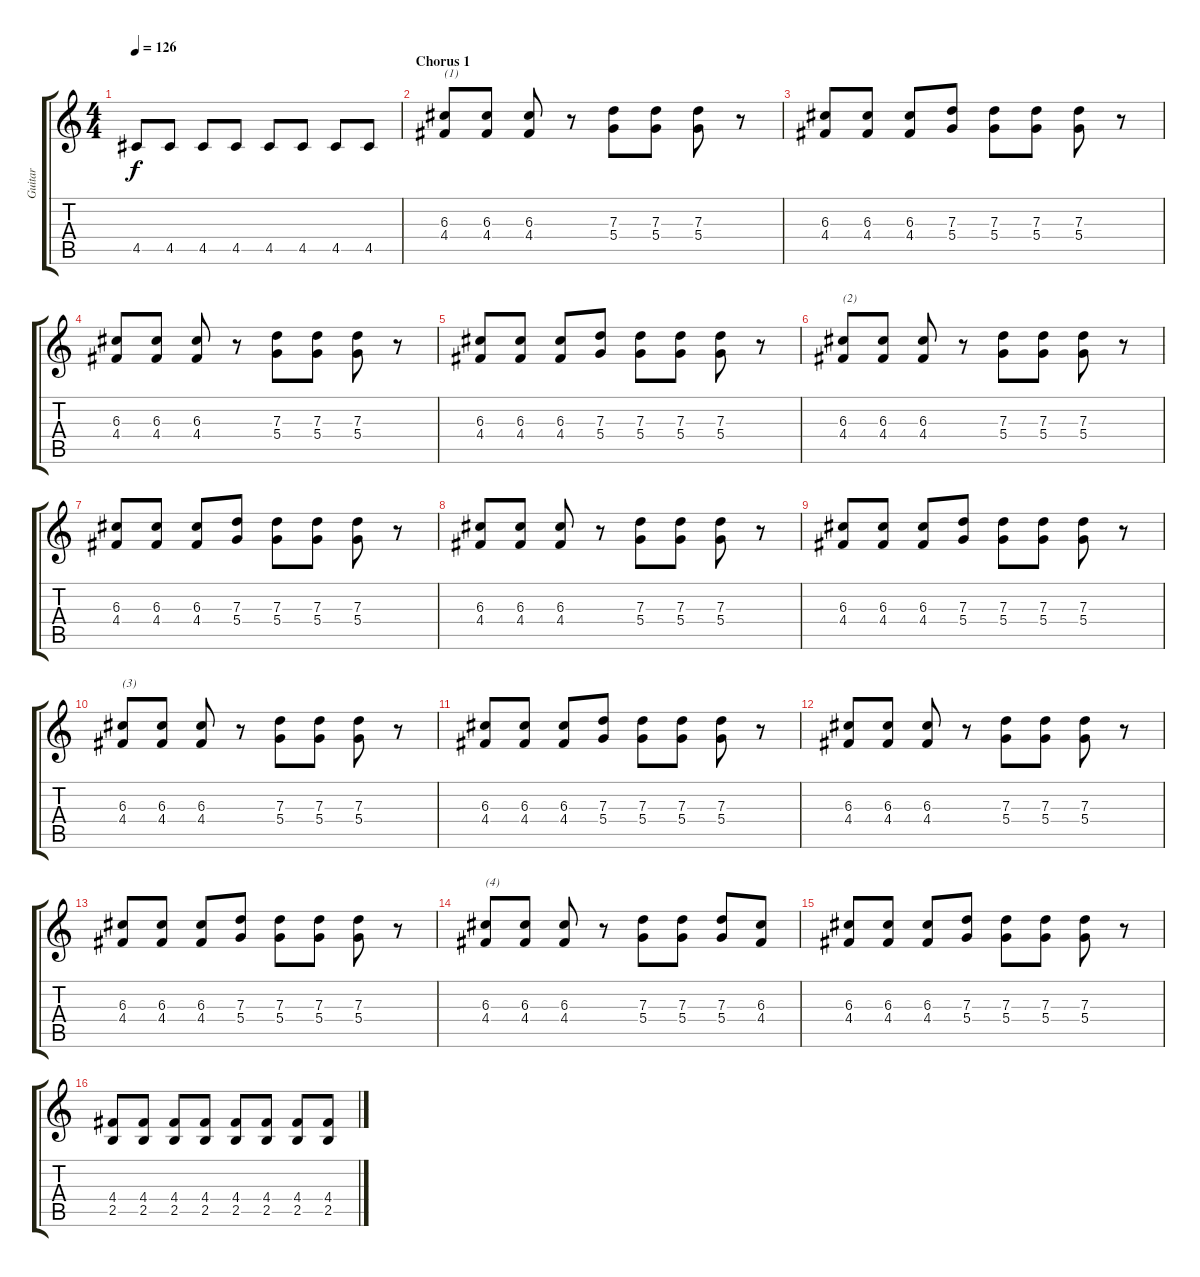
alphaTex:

\track ("Guitar" "Guitar") {instrument overdrivenguitar}
\staff {score tabs}
\tuning (E4 B3 G3 D3 A2 E2) {hide}
\ts (4 4)
\tempo 126
\clef g2
\ks c
4.5.8{dy f} 4.5.8 4.5.8 4.5.8 4.5.8 4.5.8 4.5.8 4.5.8 |
\section ("" "Chorus 1")
(6.3 4.4).8{txt "(1)" balance 8} (6.3 4.4).8 (6.3 4.4).8 r.8 (7.3 5.4).8 (7.3 5.4).8 (7.3 5.4).8 r.8 |
(6.3 4.4).8 (6.3 4.4).8 (6.3 4.4).8 (7.3 5.4).8 (7.3 5.4).8 (7.3 5.4).8 (7.3 5.4).8 r.8 |
(6.3 4.4).8 (6.3 4.4).8 (6.3 4.4).8 r.8 (7.3 5.4).8 (7.3 5.4).8 (7.3 5.4).8 r.8 |
(6.3 4.4).8 (6.3 4.4).8 (6.3 4.4).8 (7.3 5.4).8 (7.3 5.4).8 (7.3 5.4).8 (7.3 5.4).8 r.8 |
(6.3 4.4).8{txt "(2)"} (6.3 4.4).8 (6.3 4.4).8 r.8 (7.3 5.4).8 (7.3 5.4).8 (7.3 5.4).8 r.8 |
(6.3 4.4).8 (6.3 4.4).8 (6.3 4.4).8 (7.3 5.4).8 (7.3 5.4).8 (7.3 5.4).8 (7.3 5.4).8 r.8 |
(6.3 4.4).8 (6.3 4.4).8 (6.3 4.4).8 r.8 (7.3 5.4).8 (7.3 5.4).8 (7.3 5.4).8 r.8 |
(6.3 4.4).8 (6.3 4.4).8 (6.3 4.4).8 (7.3 5.4).8 (7.3 5.4).8 (7.3 5.4).8 (7.3 5.4).8 r.8 |
(6.3 4.4).8{txt "(3)"} (6.3 4.4).8 (6.3 4.4).8 r.8 (7.3 5.4).8 (7.3 5.4).8 (7.3 5.4).8 r.8 |
(6.3 4.4).8 (6.3 4.4).8 (6.3 4.4).8 (7.3 5.4).8 (7.3 5.4).8 (7.3 5.4).8 (7.3 5.4).8 r.8 |
(6.3 4.4).8 (6.3 4.4).8 (6.3 4.4).8 r.8 (7.3 5.4).8 (7.3 5.4).8 (7.3 5.4).8 r.8 |
(6.3 4.4).8 (6.3 4.4).8 (6.3 4.4).8 (7.3 5.4).8 (7.3 5.4).8 (7.3 5.4).8 (7.3 5.4).8 r.8 |
(6.3 4.4).8{txt "(4)"} (6.3 4.4).8 (6.3 4.4).8 r.8 (7.3 5.4).8 (7.3 5.4).8 (7.3 5.4).8 (6.3 4.4).8 |
(6.3 4.4).8 (6.3 4.4).8 (6.3 4.4).8 (7.3 5.4).8 (7.3 5.4).8 (7.3 5.4).8 (7.3 5.4).8 r.8 |
(4.4 2.5).8 (4.4 2.5).8 (4.4 2.5).8 (4.4 2.5).8 (4.4 2.5).8 (4.4 2.5).8 (4.4 2.5).8 (4.4 2.5).8
